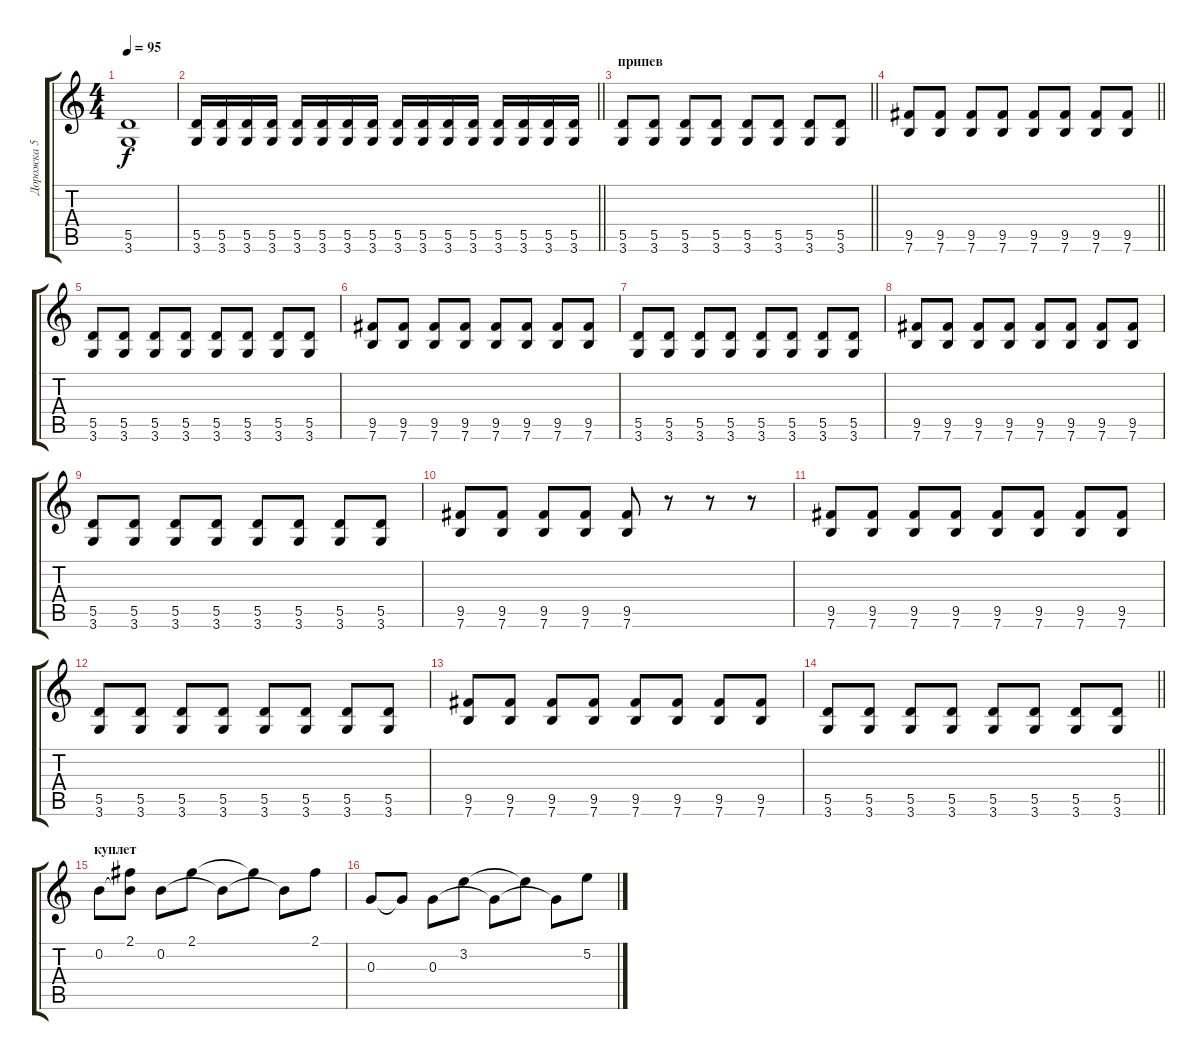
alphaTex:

\track ("Дорожка 5" "Дорожка 5") {instrument distortionguitar}
\staff {score tabs}
\tuning (E4 B3 G3 D3 A2 E2) {hide}
\ts (4 4)
\tempo 95
\clef g2
\ks c
(5.5 3.6).1{dy f} |
\barLineRight lightlight
(5.5 3.6).16{volume 12} (5.5 3.6).16 (5.5 3.6).16 (5.5 3.6).16 (5.5 3.6).16 (5.5 3.6).16 (5.5 3.6).16 (5.5 3.6).16 (5.5 3.6).16 (5.5 3.6).16 (5.5 3.6).16 (5.5 3.6).16 (5.5 3.6).16 (5.5 3.6).16 (5.5 3.6).16 (5.5 3.6).16 |
\section ("" "припев")
\barLineRight lightlight
(5.5 3.6).8 (5.5 3.6).8 (5.5 3.6).8 (5.5 3.6).8 (5.5 3.6).8 (5.5 3.6).8 (5.5 3.6).8 (5.5 3.6).8 |
\barLineRight lightlight
(9.5 7.6).8 (9.5 7.6).8 (9.5 7.6).8 (9.5 7.6).8 (9.5 7.6).8 (9.5 7.6).8 (9.5 7.6).8 (9.5 7.6).8 |
(5.5 3.6).8 (5.5 3.6).8 (5.5 3.6).8 (5.5 3.6).8 (5.5 3.6).8 (5.5 3.6).8 (5.5 3.6).8 (5.5 3.6).8 |
(9.5 7.6).8 (9.5 7.6).8 (9.5 7.6).8 (9.5 7.6).8 (9.5 7.6).8 (9.5 7.6).8 (9.5 7.6).8 (9.5 7.6).8 |
(5.5 3.6).8 (5.5 3.6).8 (5.5 3.6).8 (5.5 3.6).8 (5.5 3.6).8 (5.5 3.6).8 (5.5 3.6).8 (5.5 3.6).8 |
(9.5 7.6).8 (9.5 7.6).8 (9.5 7.6).8 (9.5 7.6).8 (9.5 7.6).8 (9.5 7.6).8 (9.5 7.6).8 (9.5 7.6).8 |
(5.5 3.6).8 (5.5 3.6).8 (5.5 3.6).8 (5.5 3.6).8 (5.5 3.6).8 (5.5 3.6).8 (5.5 3.6).8 (5.5 3.6).8 |
(9.5 7.6).8 (9.5 7.6).8 (9.5 7.6).8 (9.5 7.6).8 (9.5 7.6).8 r.8 r.8 r.8 |
(9.5 7.6).8 (9.5 7.6).8 (9.5 7.6).8 (9.5 7.6).8 (9.5 7.6).8 (9.5 7.6).8 (9.5 7.6).8 (9.5 7.6).8 |
(5.5 3.6).8 (5.5 3.6).8 (5.5 3.6).8 (5.5 3.6).8 (5.5 3.6).8 (5.5 3.6).8 (5.5 3.6).8 (5.5 3.6).8 |
(9.5 7.6).8 (9.5 7.6).8 (9.5 7.6).8 (9.5 7.6).8 (9.5 7.6).8 (9.5 7.6).8 (9.5 7.6).8 (9.5 7.6).8 |
\barLineRight lightlight
(5.5 3.6).8 (5.5 3.6).8 (5.5 3.6).8 (5.5 3.6).8 (5.5 3.6).8 (5.5 3.6).8 (5.5 3.6).8 (5.5 3.6).8 |
\section ("" "куплет")
0.2.8{instrument overdrivenguitar} (2.1 0.2{t}).8 0.2.8 2.1.8 0.2{t}.8 2.1{t}.8 0.2{t}.8 2.1.8 |
0.3.8 0.3{t}.8 0.3.8 3.2.8 0.3{t}.8 3.2{t}.8 0.3{t}.8 5.2.8
